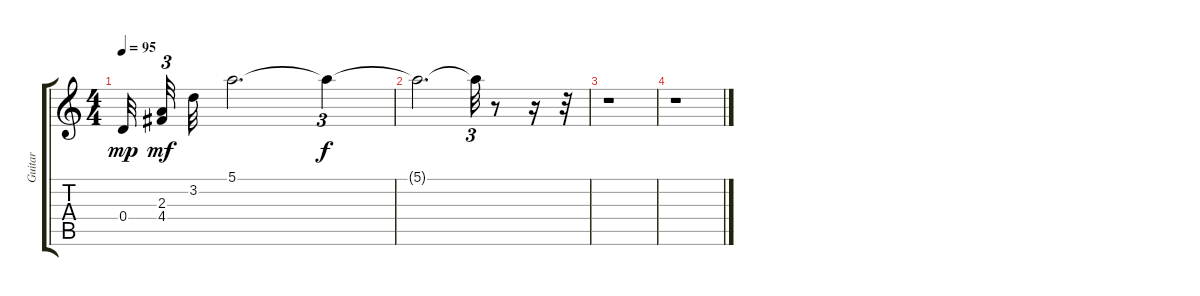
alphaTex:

\track ("Guitar" "Guitar") {instrument acousticguitarsteel}
\staff {score tabs}
\tuning (E4 B3 G3 D3 A2 E2) {hide}
\ts (4 4)
\tempo 95
\clef g2
\ks c
0.4.32{dy mp beam splitsecondary} (2.3 4.4).32{tu (3 2) dy mf} 3.2.32 5.1.2{d} 5.1{t}.4{tu (3 2) dy f} |
5.1{t}.2{d} 5.1{t}.32{tu (3 2)} r.8 r.16 r.32 |
r.1 |
r.1
